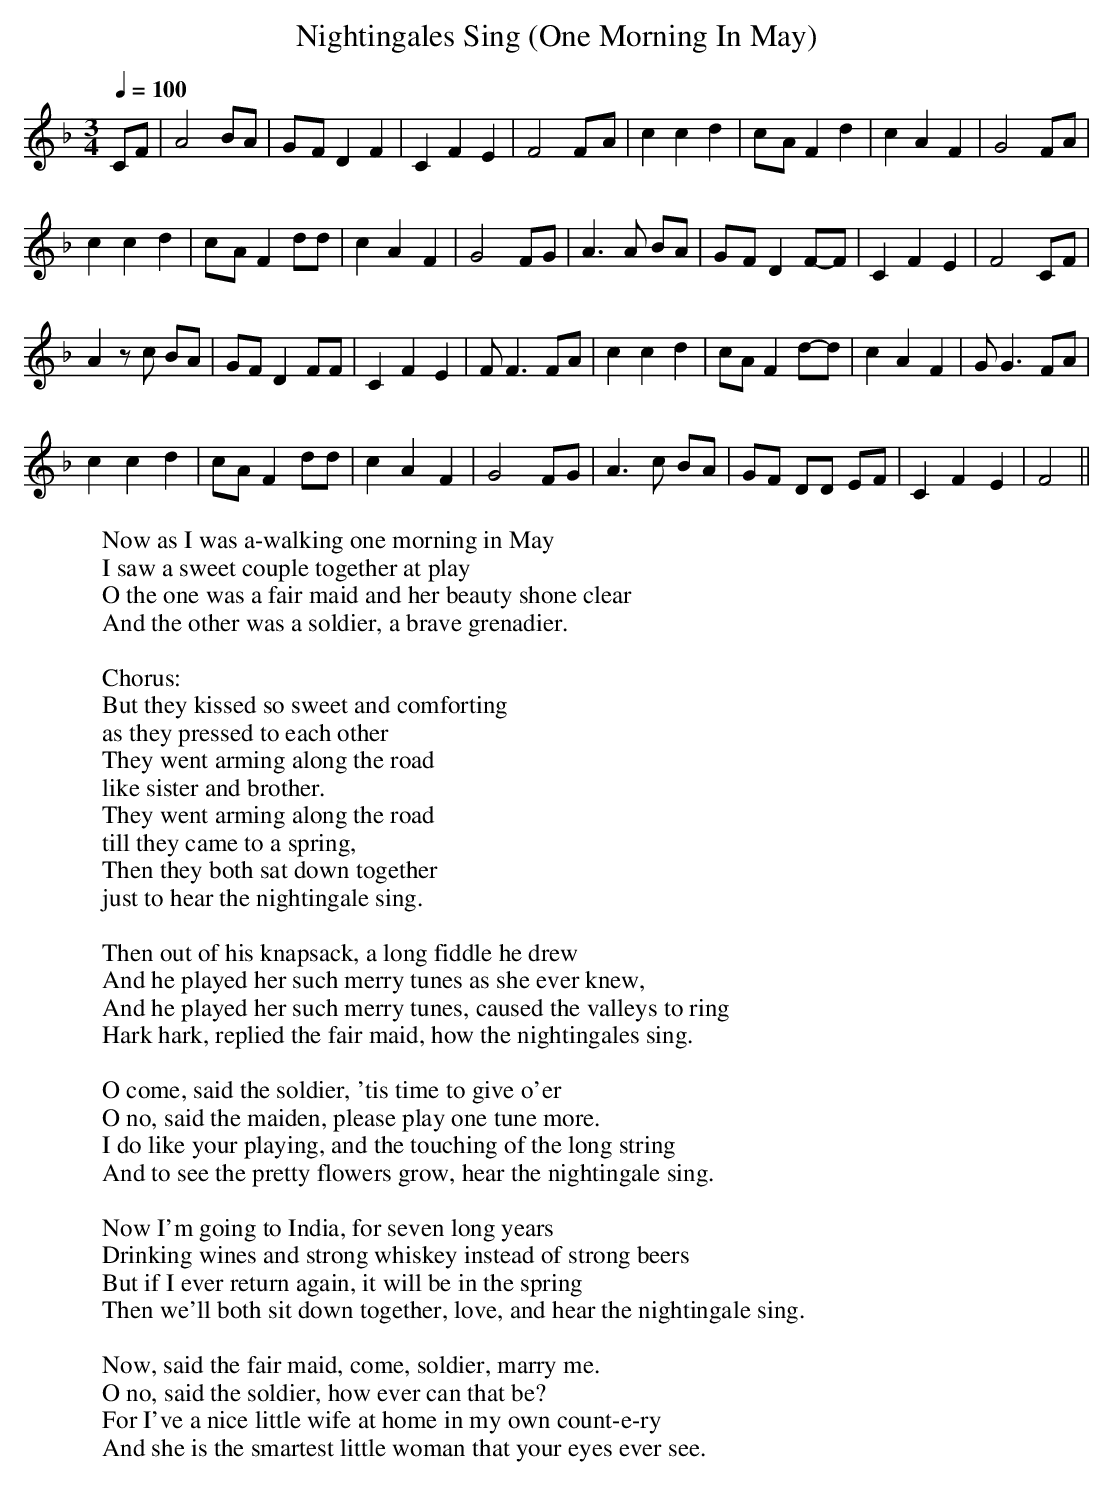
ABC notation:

X:1
T:Nightingales Sing (One Morning In May)
M:3/4
L:1/8
Q:1/4=100
W:Now as I was a-walking one morning in May
W:I saw a sweet couple together at play
W:O the one was a fair maid and her beauty shone clear
W:And the other was a soldier, a brave grenadier.
W:
W:  Chorus:
W:  But they kissed so sweet and comforting
W:  as they pressed to each other
W:  They went arming along the road
W:  like sister and brother.
W:  They went arming along the road
W:  till they came to a spring,
W:  Then they both sat down together
W:  just to hear the nightingale sing.
W:
W:Then out of his knapsack, a long fiddle he drew
W:And he played her such merry tunes as she ever knew,
W:And he played her such merry tunes, caused the valleys to ring
W:Hark hark, replied the fair maid, how the nightingales sing.
W:
W:O come, said the soldier, 'tis time to give o'er
W:O no, said the maiden, please play one tune more.
W:I do like your playing, and the touching of the long string
W:And to see the pretty flowers grow, hear the nightingale sing.
W:
W:Now I'm going to India, for seven long years
W:Drinking wines and strong whiskey instead of strong beers
W:But if I ever return again, it will be in the spring
W:Then we'll both sit down together, love, and hear the nightingale sing.
W:
W:Now, said the fair maid, come, soldier, marry me.
W:O no, said the soldier, how ever can that be?
W:For I've a nice little wife at home in my own count-e-ry
W:And she is the smartest little woman that your eyes ever see.
K:F
CF|A4 BA|G-F D2 F2|C2 F2 E2|F4 F-A|\
c2 c2 d2|c-A F2 d2|c2 A2 F2|G4 FA|
c2 c2 d2|c-A F2 dd|c2 A2 F2|G4 FG|\
A3A BA|G-F D2 F-F|C2 F2 E2|F4 CF|
A2 zc BA|GF D2 FF|C2 F2 E2|FF3 FA|\
c2 c2 d2|cA F2 d-d|c2 A2 F2|GG3 FA|
c2 c2 d2|cA F2 dd|c2 A2 F2|G4 FG|\
A3c BA|GF DD EF|C2 F2 E2|F4 ||
